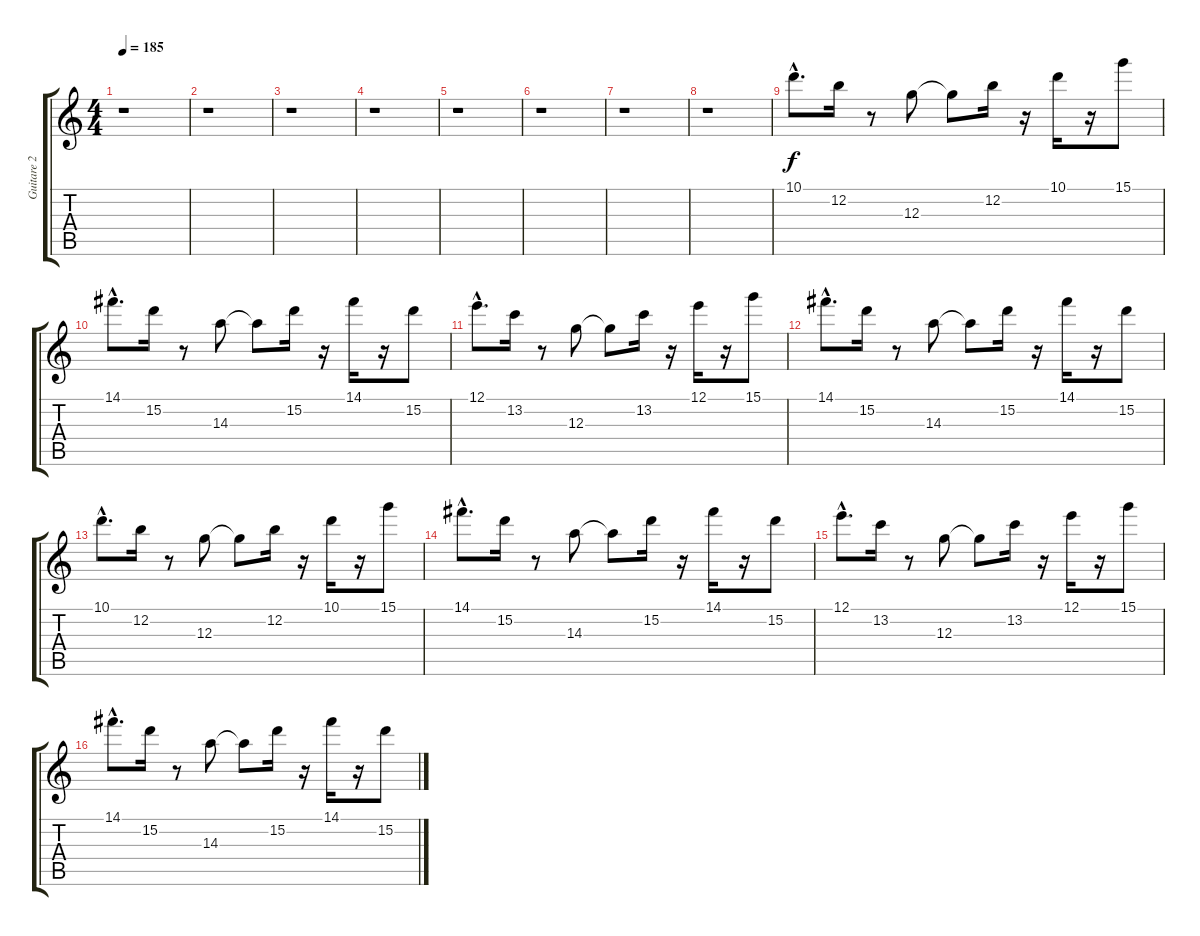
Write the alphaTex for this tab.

\track ("Guitare 2" "Guitare 2") {instrument overdrivenguitar}
\staff {score tabs}
\tuning (E4 B3 G3 D3 A2 E2) {hide}
\ts (4 4)
\tempo 185
\clef g2
\ks c
r.1{dy f instrument overdrivenguitar} |
r.1 |
r.1 |
r.1 |
r.1 |
r.1 |
r.1 |
r.1 |
10.1{hac}.8{d} 12.2.16 r.8 12.3.8 12.3{t}.8 12.2.16 r.16 10.1.16 r.16 15.1.8 |
14.1{hac}.8{d} 15.2.16 r.8 14.3.8 14.3{t}.8 15.2.16 r.16 14.1.16 r.16 15.2.8 |
12.1{hac}.8{d} 13.2.16 r.8 12.3.8 12.3{t}.8 13.2.16 r.16 12.1.16 r.16 15.1.8 |
14.1{hac}.8{d} 15.2.16 r.8 14.3.8 14.3{t}.8 15.2.16 r.16 14.1.16 r.16 15.2.8 |
10.1{hac}.8{d} 12.2.16 r.8 12.3.8 12.3{t}.8 12.2.16 r.16 10.1.16 r.16 15.1.8 |
14.1{hac}.8{d} 15.2.16 r.8 14.3.8 14.3{t}.8 15.2.16 r.16 14.1.16 r.16 15.2.8 |
12.1{hac}.8{d} 13.2.16 r.8 12.3.8 12.3{t}.8 13.2.16 r.16 12.1.16 r.16 15.1.8 |
14.1{hac}.8{d} 15.2.16 r.8 14.3.8 14.3{t}.8 15.2.16 r.16 14.1.16 r.16 15.2.8
